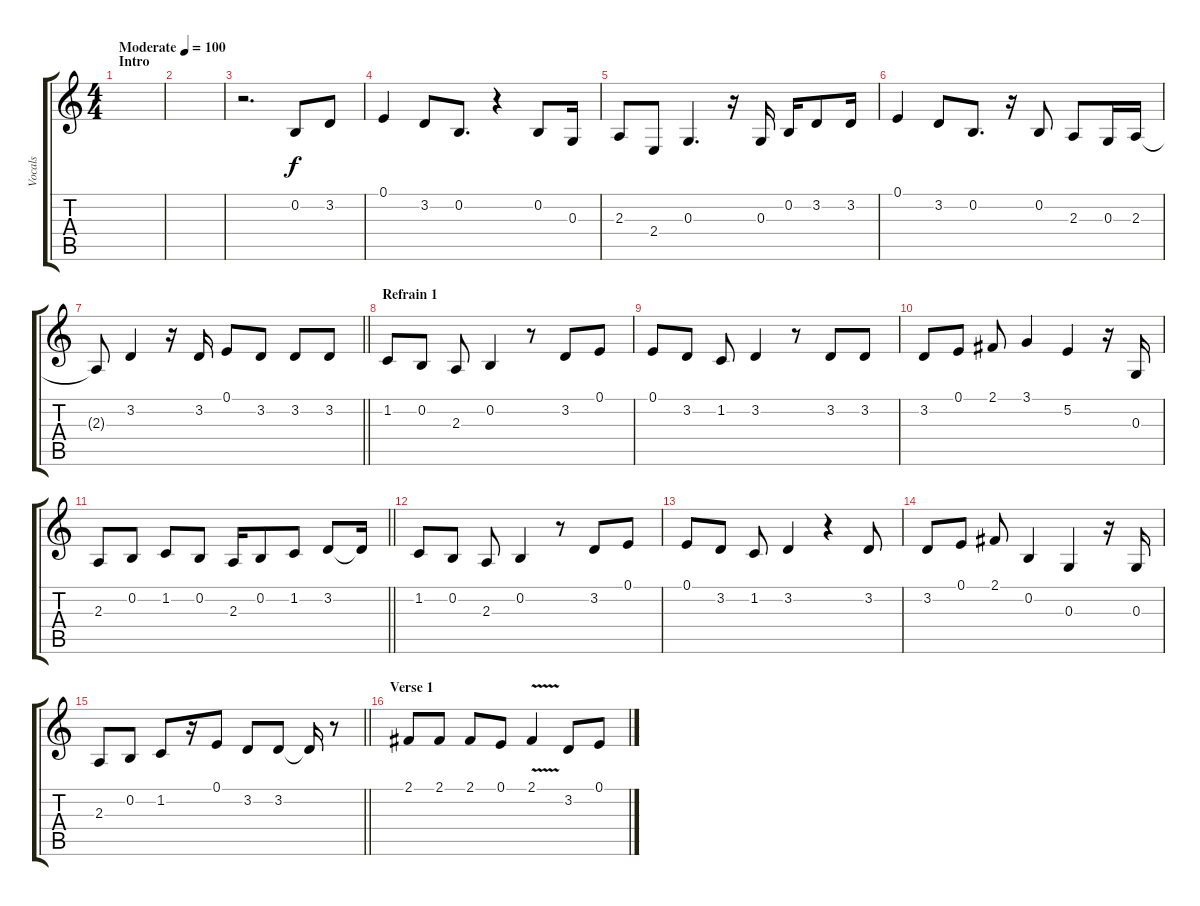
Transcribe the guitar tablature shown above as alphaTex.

\track ("Vocals" "Vocals") {instrument tenorsax}
\staff {score tabs}
\tuning (E4 B3 G3 D3 A2 E2) {hide}
\ts (4 4)
\section ("" "Intro")
\tempo (100 "Moderate")
\clef g2
\ks c
|
|
r.2{d} 0.2.8 3.2.8 |
0.1.4 3.2.8 0.2.8{d} r.4 0.2.8 0.3.16 |
2.3.8 2.4.8 0.3.4{d} r.16 0.3.16 0.2.16 3.2.8 3.2.16 |
0.1.4 3.2.8 0.2.8{d} r.16 0.2.8 2.3.8 0.3.16 2.3.16 |
\barLineRight lightlight
2.3{t}.8 3.2.4 r.16 3.2.16 0.1.8 3.2.8 3.2.8 3.2.8 |
\section ("" "Refrain 1")
1.2.8 0.2.8 2.3.8 0.2.4 r.8 3.2.8 0.1.8 |
0.1.8 3.2.8 1.2.8 3.2.4 r.8 3.2.8 3.2.8 |
3.2.8 0.1.8 2.1.8 3.1.4 5.2.4 r.16 0.3.16 |
\barLineRight lightlight
2.3.8 0.2.8 1.2.8 0.2.8 2.3.16 0.2.8 1.2.8 3.2.8 3.2{t}.16 |
1.2.8 0.2.8 2.3.8 0.2.4 r.8 3.2.8 0.1.8 |
0.1.8 3.2.8 1.2.8 3.2.4 r.4 3.2.8 |
3.2.8 0.1.8 2.1.8 0.2.4 0.3.4 r.16 0.3.16 |
\barLineRight lightlight
2.3.8 0.2.8 1.2.8 r.16 0.1.8 3.2.8 3.2.8 3.2{t}.16 r.8 |
\section ("" "Verse 1")
2.1.8 2.1.8 2.1.8 0.1.8 2.1{v}.4 3.2.8 0.1.8
